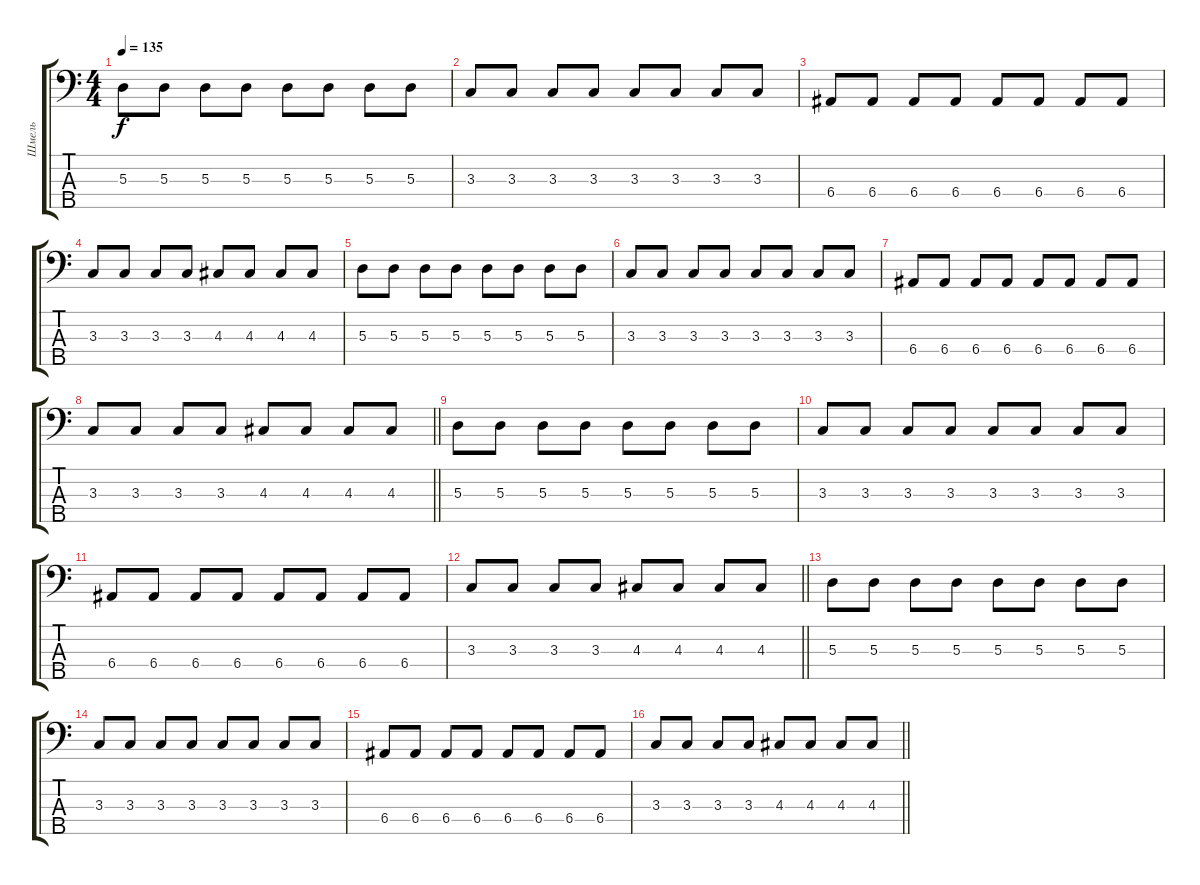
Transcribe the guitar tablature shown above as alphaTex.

\track ("Шмель" "Шмель") {instrument electricbassfinger}
\staff {score tabs}
\tuning (G2 D2 A1 E1 B0) {hide}
\ts (4 4)
\tempo 135
\clef f4
\ks c
5.3.8{dy f} 5.3.8 5.3.8 5.3.8 5.3.8 5.3.8 5.3.8 5.3.8 |
3.3.8 3.3.8 3.3.8 3.3.8 3.3.8 3.3.8 3.3.8 3.3.8 |
6.4.8 6.4.8 6.4.8 6.4.8 6.4.8 6.4.8 6.4.8 6.4.8 |
3.3.8 3.3.8 3.3.8 3.3.8 4.3.8 4.3.8 4.3.8 4.3.8 |
5.3.8 5.3.8 5.3.8 5.3.8 5.3.8 5.3.8 5.3.8 5.3.8 |
3.3.8 3.3.8 3.3.8 3.3.8 3.3.8 3.3.8 3.3.8 3.3.8 |
6.4.8 6.4.8 6.4.8 6.4.8 6.4.8 6.4.8 6.4.8 6.4.8 |
\barLineRight lightlight
3.3.8 3.3.8 3.3.8 3.3.8 4.3.8 4.3.8 4.3.8 4.3.8 |
5.3.8 5.3.8 5.3.8 5.3.8 5.3.8 5.3.8 5.3.8 5.3.8 |
3.3.8 3.3.8 3.3.8 3.3.8 3.3.8 3.3.8 3.3.8 3.3.8 |
6.4.8 6.4.8 6.4.8 6.4.8 6.4.8 6.4.8 6.4.8 6.4.8 |
\barLineRight lightlight
3.3.8 3.3.8 3.3.8 3.3.8 4.3.8 4.3.8 4.3.8 4.3.8 |
5.3.8 5.3.8 5.3.8 5.3.8 5.3.8 5.3.8 5.3.8 5.3.8 |
3.3.8 3.3.8 3.3.8 3.3.8 3.3.8 3.3.8 3.3.8 3.3.8 |
6.4.8 6.4.8 6.4.8 6.4.8 6.4.8 6.4.8 6.4.8 6.4.8 |
\barLineRight lightlight
3.3.8 3.3.8 3.3.8 3.3.8 4.3.8 4.3.8 4.3.8 4.3.8
